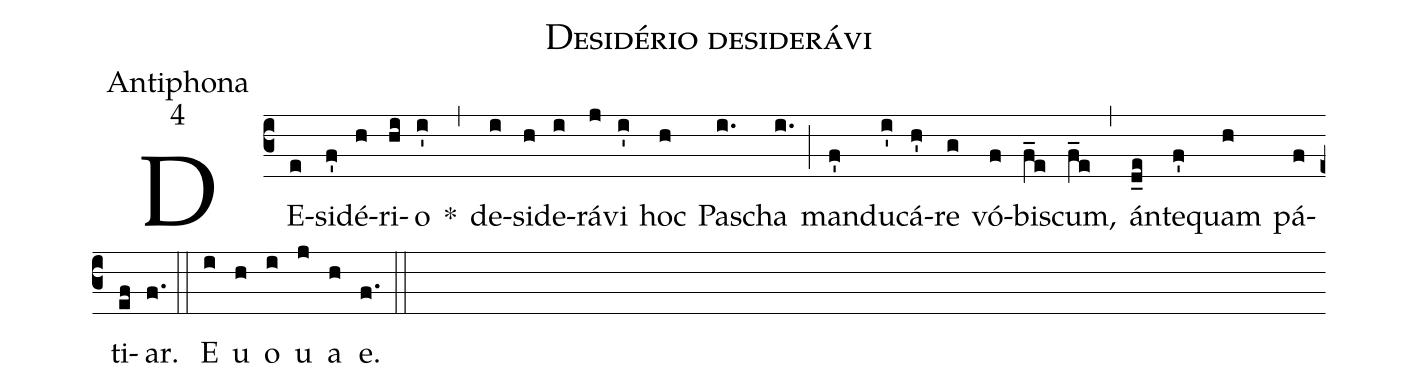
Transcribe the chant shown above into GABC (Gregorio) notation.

name:Desidério desiderávi;
office-part:Antiphona;
mode:4;
%%
(c3) DE(e)si(f')dé(h)ri(hi)o(i') *(,) de(i)si(h)de(i)rá(j)vi(i') hoc(h) Pa(i.)scha(i.) (;) man(f')du(i')cá(h')re(g) vó(f)bi(f_e)scum,(f_e) (,) án(d_e)te(f')quam(h) pá(f)ti(ef)ar.(f.) (::) E(i) u(h) o(i) u(j) a(h) e.(f.) (::)
